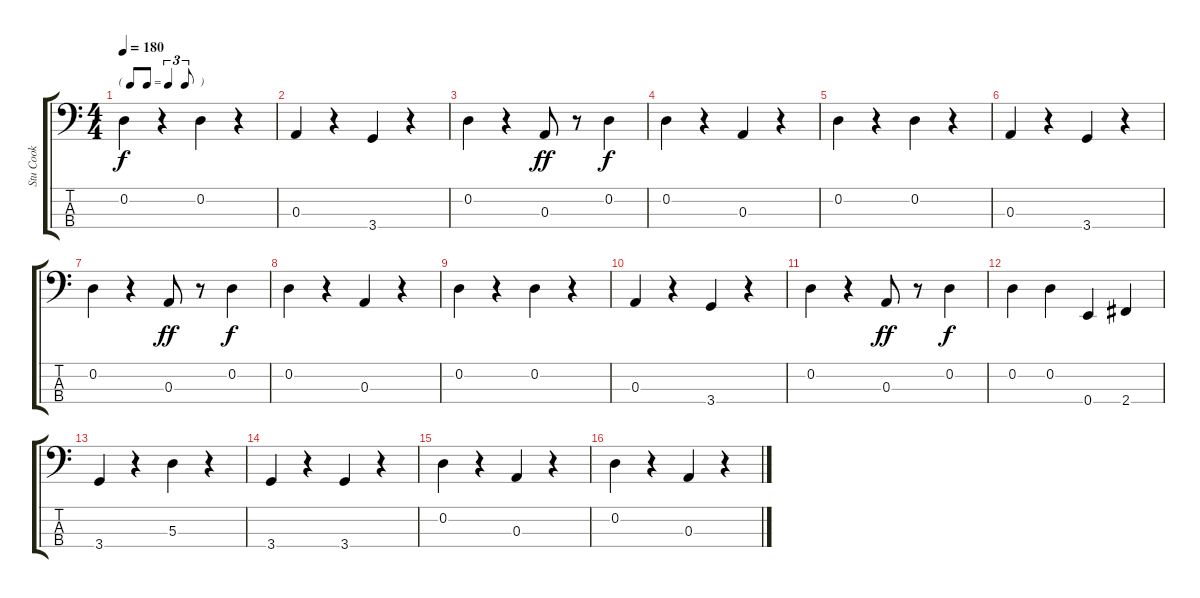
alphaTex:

\track ("Stu Cook" "Stu Cook") {instrument electricbasspick}
\staff {score tabs}
\tuning (G2 D2 A1 E1) {hide}
\ts (4 4)
\tf triplet8th
\tempo 180
\clef f4
\ks c
0.2.4{dy f} r.4 0.2.4 r.4 |
0.3.4 r.4 3.4.4 r.4 |
0.2.4 r.4 0.3.8{dy ff} r.8 0.2.4{dy f} |
0.2.4 r.4 0.3.4 r.4 |
0.2.4 r.4 0.2.4 r.4 |
0.3.4 r.4 3.4.4 r.4 |
0.2.4 r.4 0.3.8{dy ff} r.8 0.2.4{dy f} |
0.2.4 r.4 0.3.4 r.4 |
0.2.4 r.4 0.2.4 r.4 |
0.3.4 r.4 3.4.4 r.4 |
0.2.4 r.4 0.3.8{dy ff} r.8 0.2.4{dy f} |
0.2.4 0.2.4 0.4.4 2.4.4 |
3.4.4 r.4 5.3.4 r.4 |
3.4.4 r.4 3.4.4 r.4 |
0.2.4 r.4 0.3.4 r.4 |
0.2.4 r.4 0.3.4 r.4
